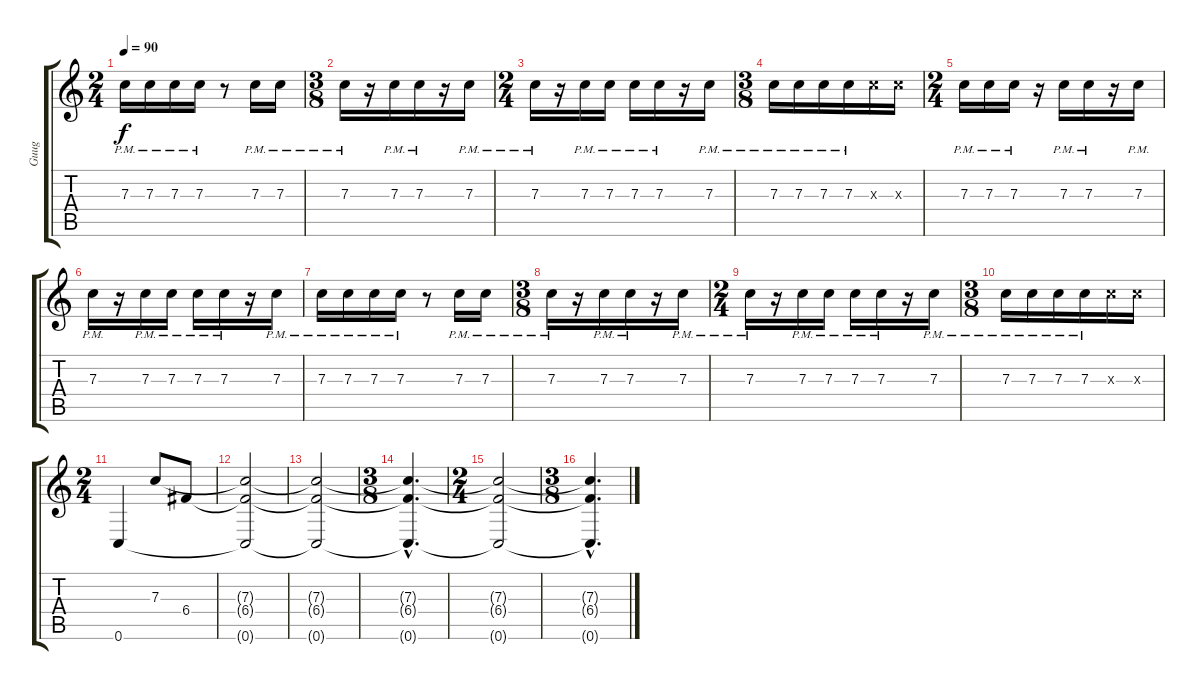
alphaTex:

\track ("Guug" "Guug") {instrument electricguitarclean}
\staff {score tabs}
\tuning (D4 A3 F3 C3 G2 C2) {hide}
\ts (2 4)
\tempo 90
\clef g2
\ks c
7.3{pm}.16{dy f} 7.3{pm}.16 7.3{pm}.16 7.3{pm}.16 r.8 7.3{pm}.16 7.3{pm}.16 |
\ts (3 8)
7.3{pm}.16 r.16 7.3{pm}.16 7.3{pm}.16 r.16 7.3{pm}.16 |
\ts (2 4)
7.3{pm}.16 r.16 7.3{pm}.16 7.3{pm}.16 7.3{pm}.16 7.3{pm}.16 r.16 7.3{pm}.16 |
\ts (3 8)
7.3{pm}.16 7.3{pm}.16 7.3{pm}.16 7.3{pm}.16 7.3{x}.16 7.3{x}.16 |
\ts (2 4)
7.3{pm}.16 7.3{pm}.16 7.3{pm}.16 r.16 7.3{pm}.16 7.3{pm}.16 r.16 7.3{pm}.16 |
7.3{pm}.16 r.16 7.3{pm}.16 7.3{pm}.16 7.3{pm}.16 7.3{pm}.16 r.16 7.3{pm}.16 |
7.3{pm}.16 7.3{pm}.16 7.3{pm}.16 7.3{pm}.16 r.8 7.3{pm}.16 7.3{pm}.16 |
\ts (3 8)
7.3{pm}.16 r.16 7.3{pm}.16 7.3{pm}.16 r.16 7.3{pm}.16 |
\ts (2 4)
7.3{pm}.16 r.16 7.3{pm}.16 7.3{pm}.16 7.3{pm}.16 7.3{pm}.16 r.16 7.3{pm}.16 |
\ts (3 8)
7.3{pm}.16 7.3{pm}.16 7.3{pm}.16 7.3{pm}.16 7.3{x}.16 7.3{x}.16 |
\ts (2 4)
0.6.4 7.3.8 6.4.8 |
(7.3{t} 6.4{t} 0.6{t}).2 |
(7.3{t} 6.4{t} 0.6{t}).2 |
\ts (3 8)
(7.3{hac t} 6.4{hac t} 0.6{hac t}).4{d} |
\ts (2 4)
(7.3{t} 6.4{t} 0.6{t}).2 |
\ts (3 8)
(7.3{hac t} 6.4{hac t} 0.6{hac t}).4{d}
